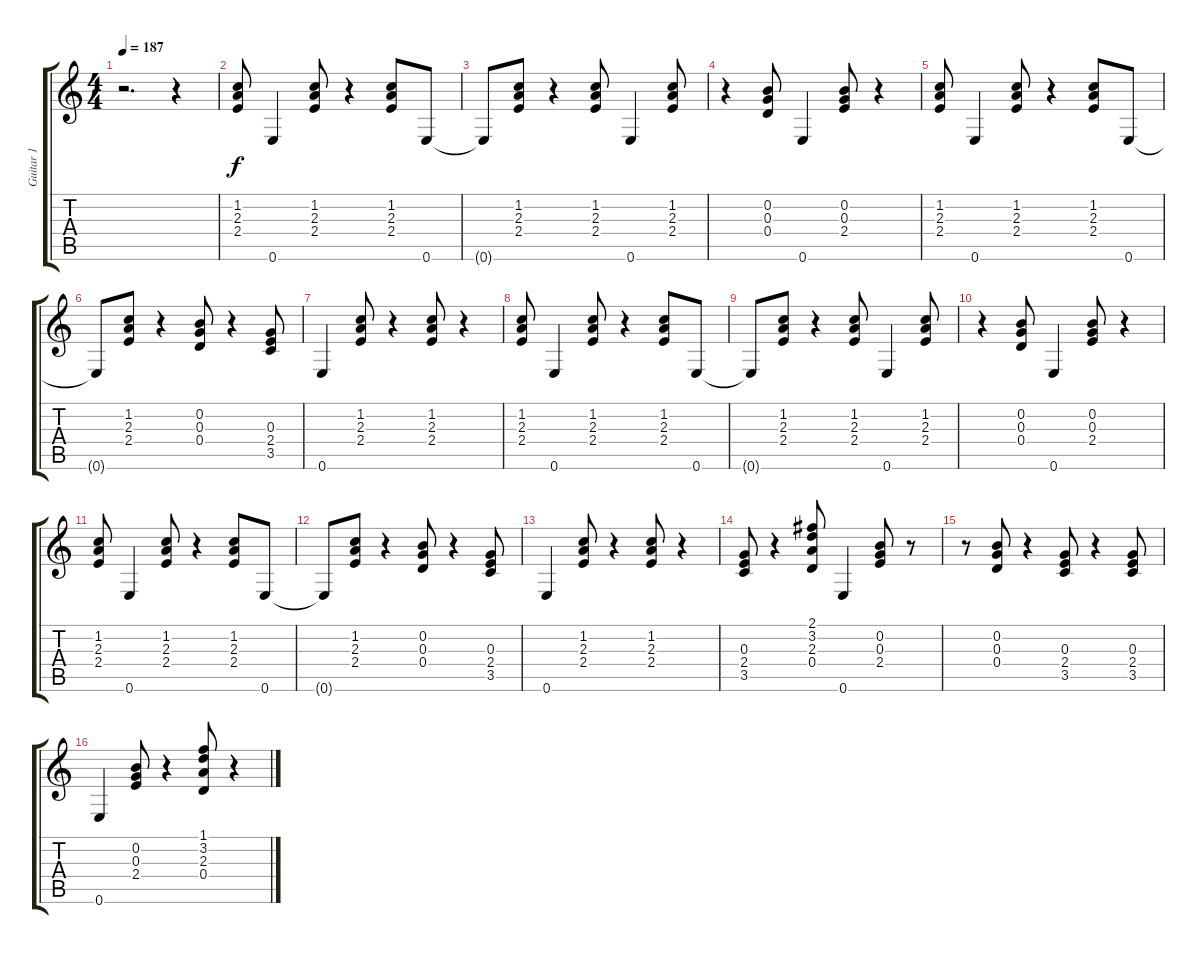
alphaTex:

\track ("Guitar 1" "Guitar 1") {instrument acousticguitarnylon}
\staff {score tabs}
\tuning (E4 B3 G3 D3 A2 E2) {hide}
\ts (4 4)
\tempo 187
\clef g2
\ks c
r.2{d dy f instrument acousticguitarnylon} r.4 |
(1.2 2.3 2.4).8 0.6.4 (1.2 2.3 2.4).8 r.4 (1.2 2.3 2.4).8 0.6.8 |
0.6{t}.8 (1.2 2.3 2.4).8 r.4 (1.2 2.3 2.4).8 0.6.4 (1.2 2.3 2.4).8 |
r.4 (0.2 0.3 0.4).8 0.6.4 (0.2 0.3 2.4).8 r.4 |
(1.2 2.3 2.4).8 0.6.4 (1.2 2.3 2.4).8 r.4 (1.2 2.3 2.4).8 0.6.8 |
0.6{t}.8 (1.2 2.3 2.4).8 r.4 (0.2 0.3 0.4).8 r.4 (0.3 2.4 3.5).8 |
0.6.4 (1.2 2.3 2.4).8 r.4 (1.2 2.3 2.4).8 r.4 |
(1.2 2.3 2.4).8 0.6.4 (1.2 2.3 2.4).8 r.4 (1.2 2.3 2.4).8 0.6.8 |
0.6{t}.8 (1.2 2.3 2.4).8 r.4 (1.2 2.3 2.4).8 0.6.4 (1.2 2.3 2.4).8 |
r.4 (0.2 0.3 0.4).8 0.6.4 (0.2 0.3 2.4).8 r.4 |
(1.2 2.3 2.4).8 0.6.4 (1.2 2.3 2.4).8 r.4 (1.2 2.3 2.4).8 0.6.8 |
0.6{t}.8 (1.2 2.3 2.4).8 r.4 (0.2 0.3 0.4).8 r.4 (0.3 2.4 3.5).8 |
0.6.4 (1.2 2.3 2.4).8 r.4 (1.2 2.3 2.4).8 r.4 |
(0.3 2.4 3.5).8 r.4 (2.1 3.2 2.3 0.4).8 0.6.4 (0.2 0.3 2.4).8 r.8 |
r.8 (0.2 0.3 0.4).8 r.4 (0.3 2.4 3.5).8 r.4 (0.3 2.4 3.5).8 |
0.6.4 (0.2 0.3 2.4).8 r.4 (1.1 3.2 2.3 0.4).8 r.4
